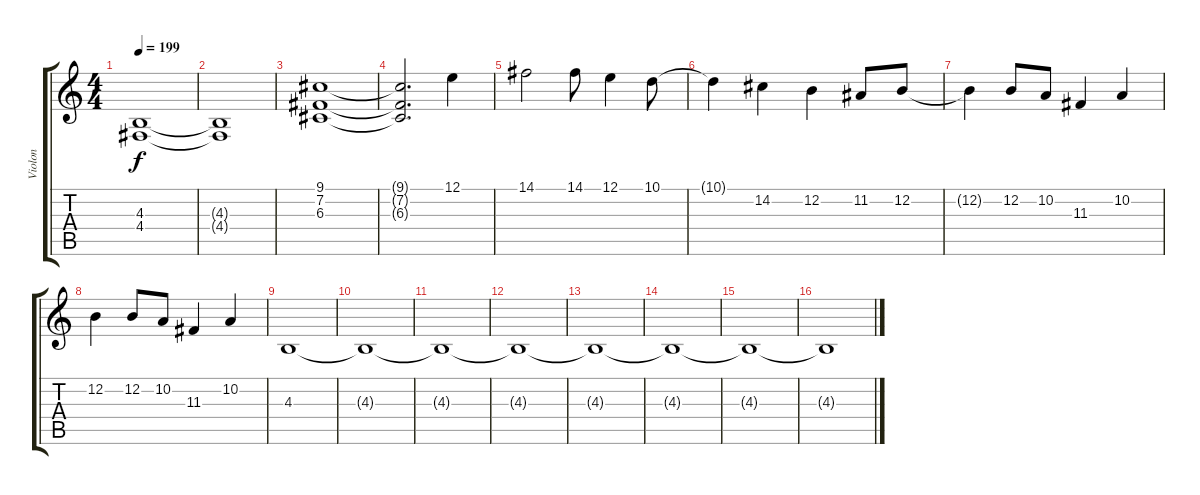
\track ("Violon" "Violon") {instrument stringensemble1}
\staff {score tabs}
\tuning (E4 B3 G3 D3 A2 E2) {hide}
\ts (4 4)
\tempo 199
\clef g2
\ks c
(4.3{t} 4.4{t}).1{dy f} |
(4.3{t} 4.4{t}).1 |
(9.1 7.2 6.3).1{volume 10} |
(9.1{t} 7.2{t} 6.3{t}).2{d} 12.1.4 |
14.1.2 14.1.8 12.1.4 10.1.8 |
10.1{t}.4 14.2.4 12.2.4 11.2.8 12.2.8 |
12.2{t}.4 12.2.8 10.2.8 11.3.4 10.2.4 |
12.2.4 12.2.8 10.2.8 11.3.4 10.2.4 |
4.3.1{volume 12} |
4.3{t}.1 |
4.3{t}.1 |
4.3{t}.1 |
4.3{t}.1 |
4.3{t}.1 |
4.3{t}.1 |
4.3{t}.1
